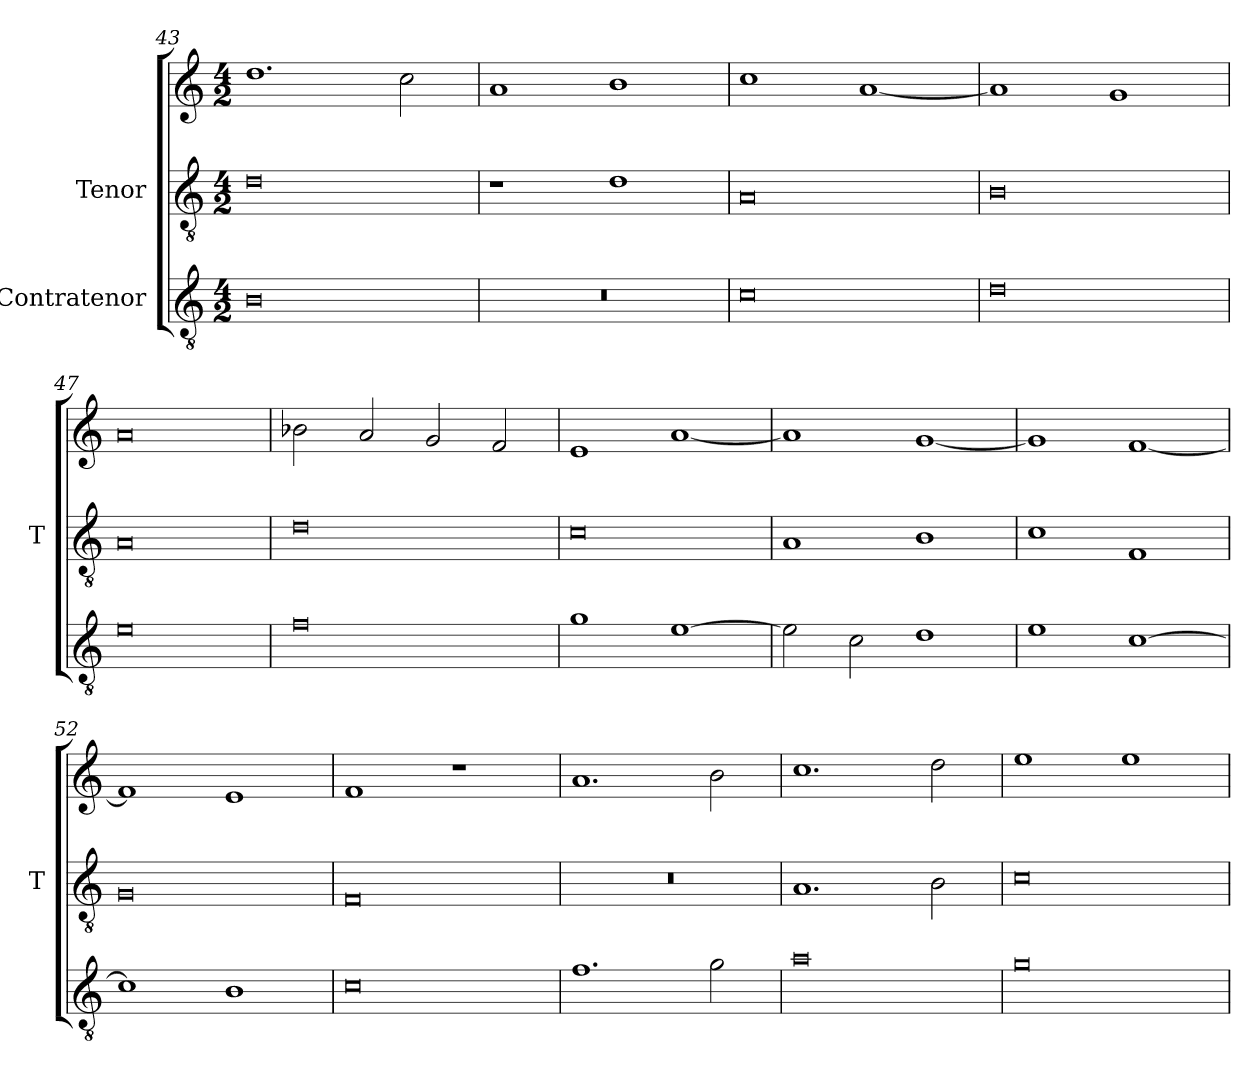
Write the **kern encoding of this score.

**kern	**kern	**kern
*part3	*part2	*part1
*staff3	*staff2	*staff1
*I"Contratenor	*I"Tenor	*
*	*I'T	*
*clefGv2	*clefGv2	*clefG2
*M4/2	*M4/2	*M4/2
=43	=43	=43
0B	0d	1.dd
.	.	2cc
=44	=44	=44
0r	1r	1a
.	1d	1b
=45	=45	=45
0c	0A	1cc
.	.	[1a
=46	=46	=46
0d	0B	1a]
.	.	1g
=47	=47	=47
0e	0A	0a
=48	=48	=48
0f	0d	2b-X
.	.	2a
.	.	2g
.	.	2f
=49	=49	=49
1g	0c	1e
[1e	.	[1a
=50	=50	=50
2e]	1A	1a]
2c	.	.
1d	1B	[1g
=51	=51	=51
1e	1c	1g]
[1c	1F	[1f
=52	=52	=52
1c]	0G	1f]
1B	.	1e
=53	=53	=53
0c	0F	1f
.	.	1r
=54	=54	=54
1.f	0r	1.a
2g	.	2b
=55	=55	=55
0a	1.A	1.cc
.	2B	2dd
=56	=56	=56
0g	0c	1ee
.	.	1ee
=	=	=
*-	*-	*-
